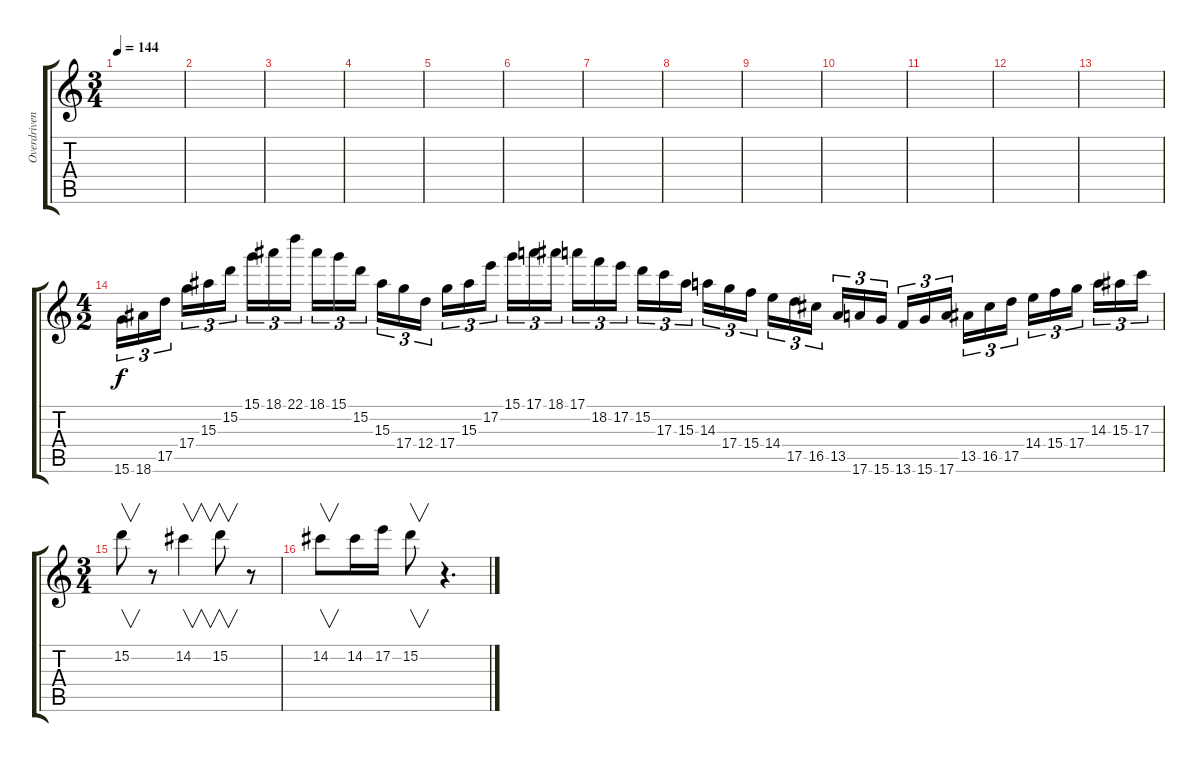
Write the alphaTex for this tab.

\track ("Overdriven Guitar" "Overdriven") {instrument overdrivenguitar}
\staff {score tabs}
\tuning (E4 B3 G3 D3 A2 E2) {hide}
\ts (3 4)
\tempo 144
\clef g2
\ks c
|
|
|
|
|
|
|
|
|
|
|
|
|
\ts (4 2)
15.6.16{tu (3 2) volume 14} 18.6.16{tu (3 2)} 17.5.16{tu (3 2)} 17.4.16{tu (3 2)} 15.3.16{tu (3 2)} 15.2.16{tu (3 2)} 15.1.16{tu (3 2)} 18.1.16{tu (3 2)} 22.1.16{tu (3 2)} 18.1.16{tu (3 2)} 15.1.16{tu (3 2)} 15.2.16{tu (3 2)} 15.3.16{tu (3 2)} 17.4.16{tu (3 2)} 12.4.16{tu (3 2)} 17.4.16{tu (3 2)} 15.3.16{tu (3 2)} 17.2.16{tu (3 2)} 15.1.16{tu (3 2)} 17.1.16{tu (3 2)} 18.1.16{tu (3 2)} 17.1.16{tu (3 2)} 18.2.16{tu (3 2)} 17.2.16{tu (3 2)} 15.2.16{tu (3 2)} 17.3.16{tu (3 2)} 15.3.16{tu (3 2)} 14.3.16{tu (3 2)} 17.4.16{tu (3 2)} 15.4.16{tu (3 2)} 14.4.16{tu (3 2)} 17.5.16{tu (3 2)} 16.5.16{tu (3 2)} 13.5.16{tu (3 2)} 17.6.16{tu (3 2)} 15.6.16{tu (3 2)} 13.6.16{tu (3 2)} 15.6.16{tu (3 2)} 17.6.16{tu (3 2)} 13.5.16{tu (3 2)} 16.5.16{tu (3 2)} 17.5.16{tu (3 2)} 14.4.16{tu (3 2)} 15.4.16{tu (3 2)} 17.4.16{tu (3 2)} 14.3.16{tu (3 2)} 15.3.16{tu (3 2)} 17.3.16{tu (3 2)} |
\ts (3 4)
15.2.8{v volume 12} r.8 14.2.4{v} 15.2.8{v} r.8 |
14.2.8{v} 14.2.16 17.2.16 15.2.8{v} r.4{d}
